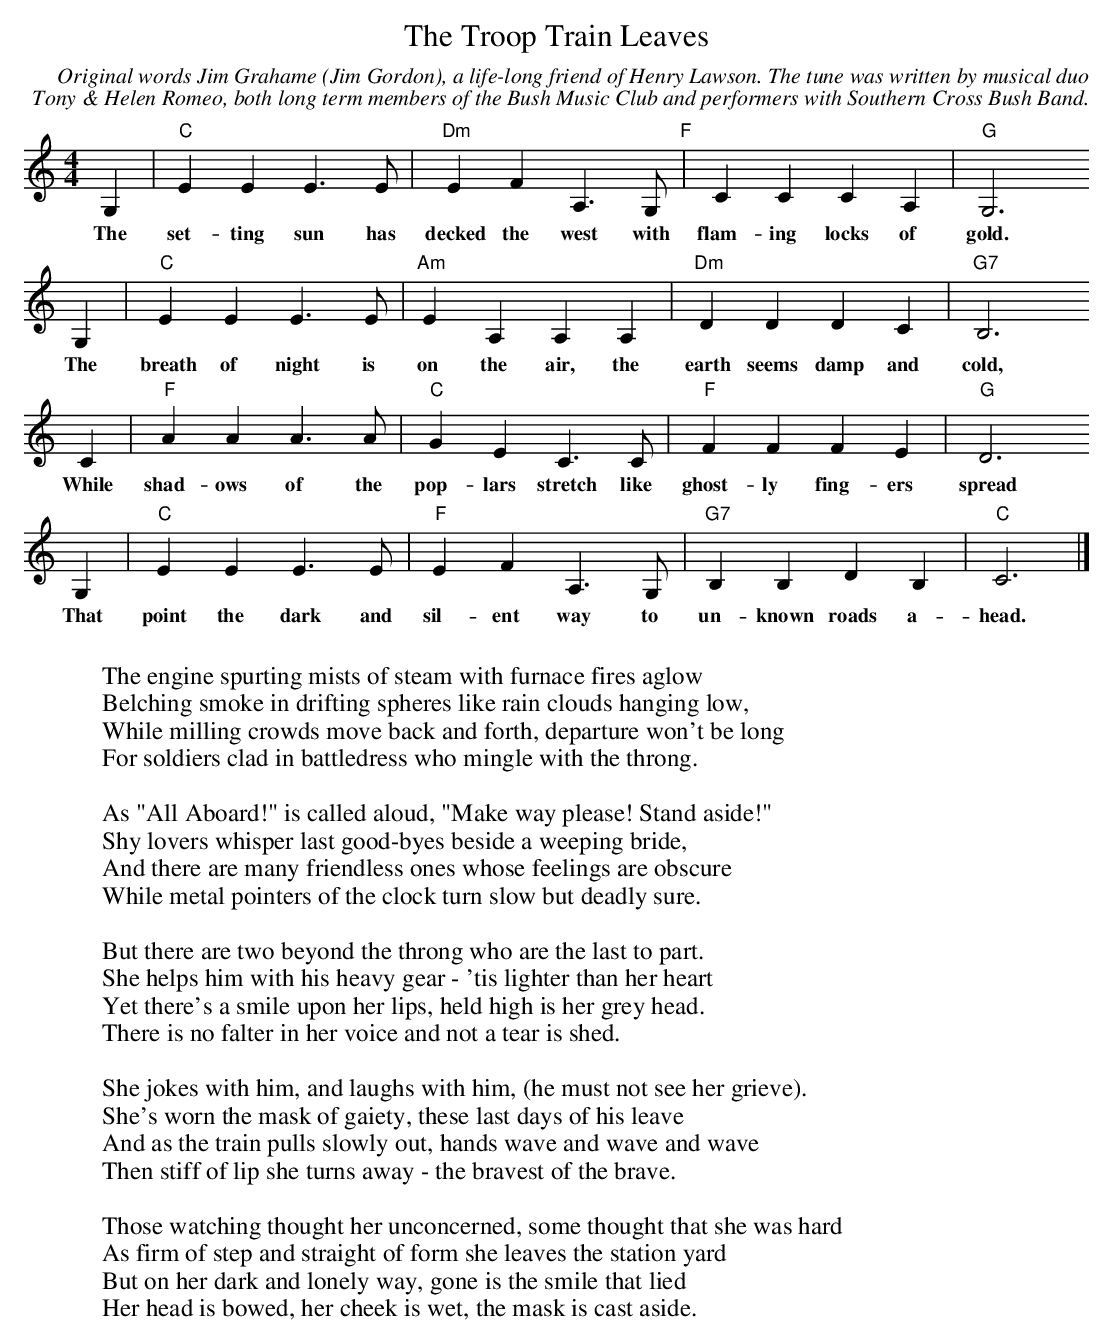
X:1
T:Troop Train Leaves, The
C:Original words Jim Grahame (Jim Gordon), a life-long friend of Henry Lawson. The tune was written by musical duo
C:Tony & Helen Romeo, both long term members of the Bush Music Club and performers with Southern Cross Bush Band.
M:4/4
L:1/4
K:C
G,|"C"EEE>E|"Dm"EFA,>G,"F"|CCCA,|"G"G,3
w:The set-ting sun has decked the west with flam-ing locks of gold.
G,|"C"EEE>E|"Am"EA,A,A,|"Dm"DDDC|"G7"B,3
w:The breath of night is on the air, the earth seems damp and cold,
C|"F"AAA>A|"C"GEC>C|"F"FFFE|"G"D3
w:While shad-ows of the pop-lars stretch like ghost-ly fing-ers spread
G,|"C"EEE>E|"F"EFA,>G,|"G7"B,B,DB,|"C"C3|]
w:That point the dark and sil-ent way to un-known roads a-head.
W:
W:The engine spurting mists of steam with furnace fires aglow
W:Belching smoke in drifting spheres like rain clouds hanging low,
W:While milling crowds move back and forth, departure won't be long
W:For soldiers clad in battledress who mingle with the throng.
W:
W:As "All Aboard!" is called aloud, "Make way please! Stand aside!"
W:Shy lovers whisper last good-byes beside a weeping bride,
W:And there are many friendless ones whose feelings are obscure
W:While metal pointers of the clock turn slow but deadly sure.
W:
W:But there are two beyond the throng who are the last to part.
W:She helps him with his heavy gear - 'tis lighter than her heart
W:Yet there's a smile upon her lips, held high is her grey head.
W:There is no falter in her voice and not a tear is shed.
W:
W:She jokes with him, and laughs with him, (he must not see her grieve).
W:She's worn the mask of gaiety, these last days of his leave
W:And as the train pulls slowly out, hands wave and wave and wave
W:Then stiff of lip she turns away - the bravest of the brave.
W:
W:Those watching thought her unconcerned, some thought that she was hard
W:As firm of step and straight of form she leaves the station yard
W:But on her dark and lonely way, gone is the smile that lied
W:Her head is bowed, her cheek is wet, the mask is cast aside.
